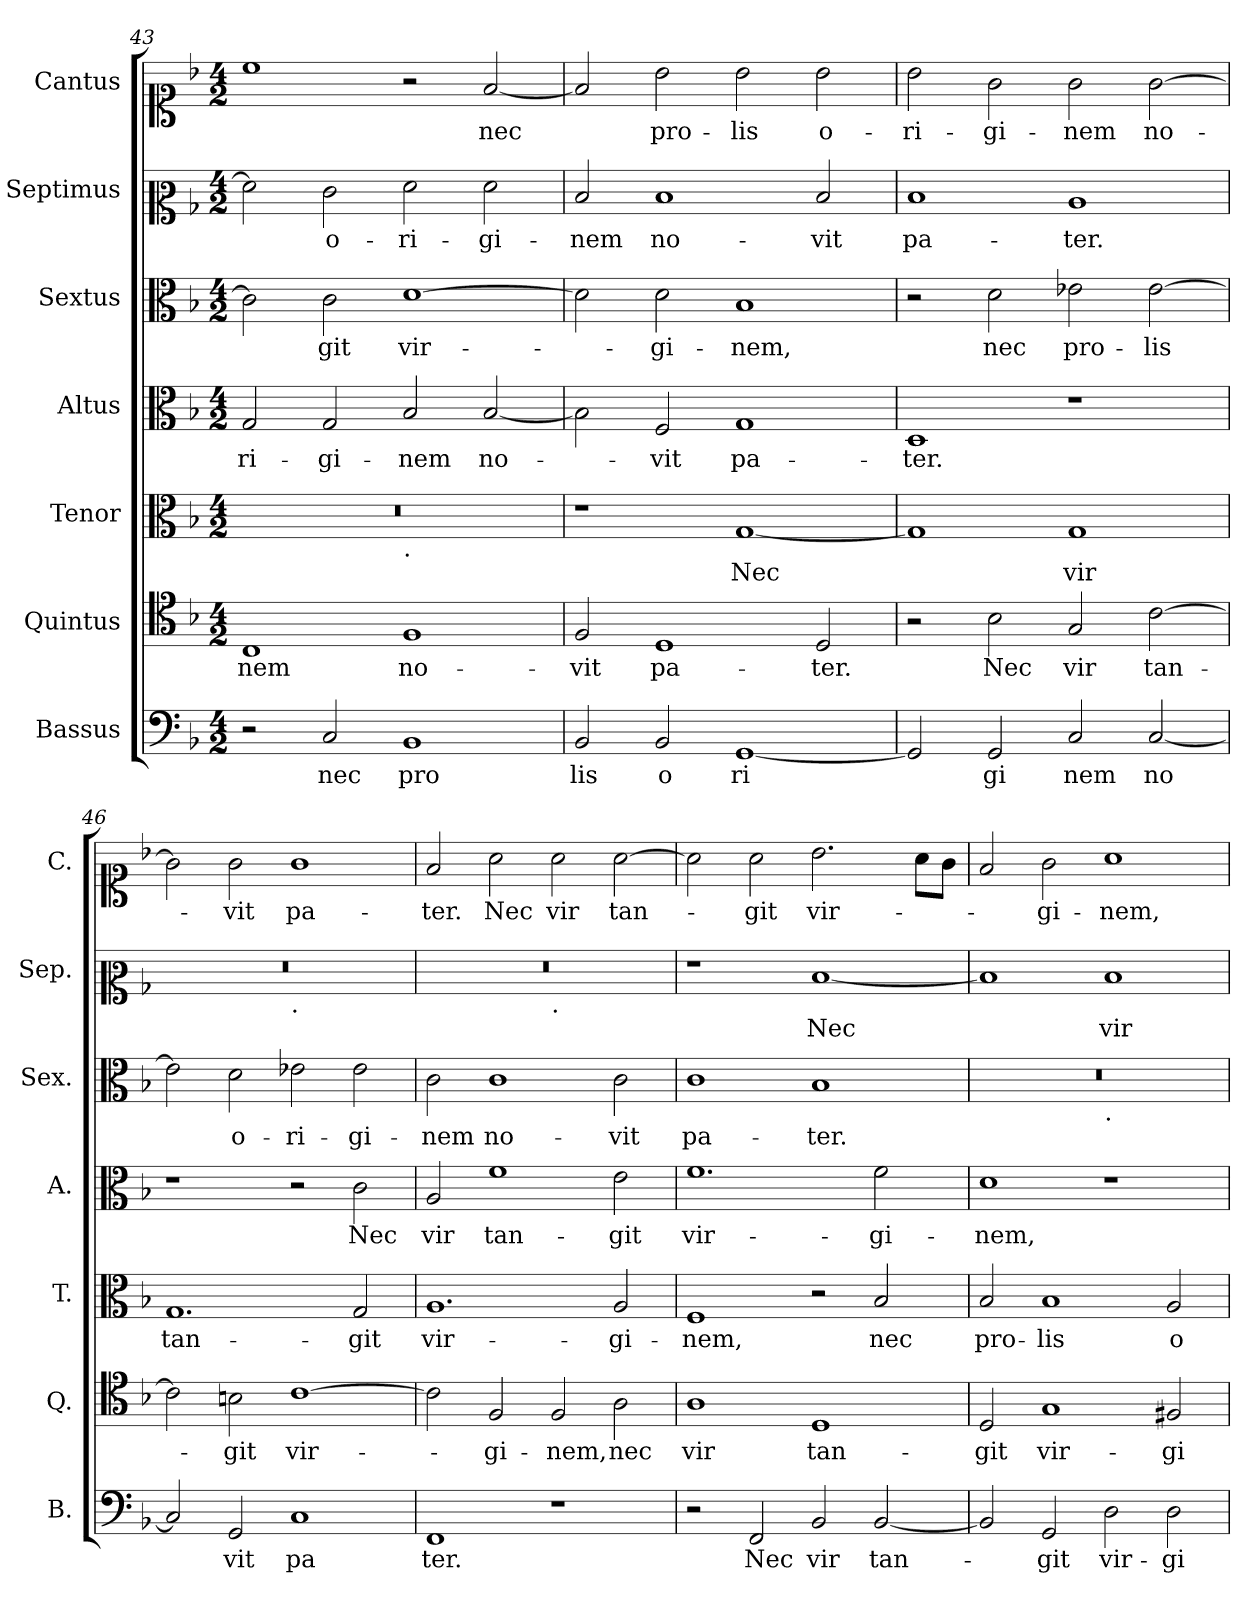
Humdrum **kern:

**kern	**text	**kern	**text	**kern	**text	**kern	**text	**kern	**text	**kern	**text	**kern	**text
*part7	*part7	*part6	*part6	*part5	*part5	*part4	*part4	*part3	*part3	*part2	*part2	*part1	*part1
*staff7	*staff7	*staff6	*staff6	*staff5	*staff5	*staff4	*staff4	*staff3	*staff3	*staff2	*staff2	*staff1	*staff1
*I"Bassus	*	*I"Quintus	*	*I"Tenor	*	*I"Altus	*	*I"Sextus	*	*I"Septimus	*	*I"Cantus	*
*I'B.	*	*I'Q.	*	*I'T.	*	*I'A.	*	*I'Sex.	*	*I'Sep.	*	*I'C.	*
*clefF4	*	*clefC4	*	*clefC3	*	*clefC3	*	*clefC3	*	*clefC2	*	*clefC1	*
*k[b-]	*	*k[b-]	*	*k[b-]	*	*k[b-]	*	*k[b-]	*	*k[b-]	*	*k[b-]	*
*F:	*	*F:	*	*F:	*	*F:	*	*F:	*	*F:	*	*F:	*
*M4/2	*	*M4/2	*	*M4/2	*	*M4/2	*	*M4/2	*	*M4/2	*	*M4/2	*
=43	=43	=43	=43	=43	=43	=43	=43	=43	=43	=43	=43	=43	=43
*	*	*	*	*^	*	*	*	*	*	*	*	*	*
2r	.	1C	-nem	0r	1ryy	.	2G/	-ri-	2c\]	.	2f\]	.	1cc	.
2C/	nec	.	.	.	.	.	2G/	-gi-	2c\	-git	2e\	o-	.	.
!	!	!	!	!	!LO:TX:b:t=.	!	!	!	!	!	!	!	!	!
1BB-	pro	1F	no-	.	1ryy	.	2B-/	-nem	[1d	vir-	2f\	-ri-	2r	.
.	.	.	.	.	.	.	[2B-/	no-	.	.	2f\	-gi-	[2f/	nec
*	*	*	*	*v	*v	*	*	*	*	*	*	*	*	*
!!LO:LB:g=z
=44	=44	=44	=44	=44	=44	=44	=44	=44	=44	=44	=44	=44	=44
2BB-/	lis	2F/	-vit	1r	.	2B-\]	.	2d\]	.	2d/	-nem	2f/]	.
2BB-/	o	1D	pa-	.	.	2F/	-vit	2d\	-gi-	1d	no-	2b-\	pro-
[1GG	ri	.	.	[1G	Nec	1G	pa-	1B-	-nem,	.	.	2b-\	-lis
.	.	2D/	-ter.	.	.	.	.	.	.	2d/	-vit	2b-\	o-
=45	=45	=45	=45	=45	=45	=45	=45	=45	=45	=45	=45	=45	=45
2GG/]	.	2r	.	1G]	.	1D	-ter.	2r	.	1d	pa-	2b-\	-ri-
2GG/	gi	2B-\	Nec	.	.	.	.	2d\	nec	.	.	2g\	-gi-
2C/	nem	2G/	vir	1G	vir	1r	.	2e-X\	pro-	1c	-ter.	2g\	-nem
[2C/	no	[2c\	tan-	.	.	.	.	[2e-\	-lis	.	.	[2g\	no-
=46	=46	=46	=46	=46	=46	=46	=46	=46	=46	=46	=46	=46	=46
*	*	*	*	*	*	*	*	*	*	*^	*	*	*
2C/]	.	2c\]	.	1.G	tan-	1r	.	2e-\]	.	0r	1ryy	.	2g\]	.
2GG/	vit	2Bn\	-git	.	.	.	.	2d\	o-	.	.	.	2g\	-vit
!	!	!	!	!	!	!	!	!	!	!	!LO:TX:b:t=.	!	!	!
1C	pa	[1c	vir-	.	.	2r	.	2e-X\	-ri-	.	1ryy	.	1g	pa-
.	.	.	.	2G/	-git	2c\	Nec	2e-\	-gi-	.	.	.	.	.
=47	=47	=47	=47	=47	=47	=47	=47	=47	=47	=47	=47	=47	=47	=47
1FF	ter.	2c\]	.	1.A	vir-	2A/	vir	2c\	-nem	0r	1ryy	.	2f/	-ter.
.	.	2F/	-gi-	.	.	1f	tan-	1c	no-	.	.	.	2a\	Nec
!	!	!	!	!	!	!	!	!	!	!	!LO:TX:b:t=.	!	!	!
1r	.	2F/	-nem,	.	.	.	.	.	.	.	1ryy	.	2a\	vir
.	.	2A\	nec	2A/	-gi-	2e\	-git	2c\	-vit	.	.	.	[2a\	tan-
*	*	*	*	*	*	*	*	*	*	*v	*v	*	*	*
=48	=48	=48	=48	=48	=48	=48	=48	=48	=48	=48	=48	=48	=48
2r	.	1A	vir	1F	-nem,	1.f	vir-	1c	pa-	1r	.	2a\]	.
2FF/	Nec	.	.	.	.	.	.	.	.	.	.	2a\	-git
2BB-/	vir	1D	tan-	2r	.	.	.	1B-	-ter.	[1d	Nec	2.b-\	vir-
[2BB-/	tan-	.	.	2B-/	nec	2f\	-gi-	.	.	.	.	.	.
.	.	.	.	.	.	.	.	.	.	.	.	8a\L	.
.	.	.	.	.	.	.	.	.	.	.	.	8g\J	.
=49	=49	=49	=49	=49	=49	=49	=49	=49	=49	=49	=49	=49	=49
*	*	*	*	*	*	*	*	*^	*	*	*	*	*
2BB-/]	.	2D/	-git	2B-/	pro-	1d	-nem,	0r	1ryy	.	1d]	.	2f/	.
2GG/	-git	1G	vir-	1B-	-lis	.	.	.	.	.	.	.	2g\	-gi-
!	!	!	!	!	!	!	!	!	!LO:TX:b:t=.	!	!	!	!	!
2D\	vir-	.	.	.	.	1r	.	.	1ryy	.	1d	vir	1a	-nem,
2D\	-gi-	2F#X/	-gi-	2A/	o-	.	.	.	.	.	.	.	.	.
*	*	*	*	*	*	*	*	*v	*v	*	*	*	*	*
=	=	=	=	=	=	=	=	=	=	=	=	=	=
*-	*-	*-	*-	*-	*-	*-	*-	*-	*-	*-	*-	*-	*-
